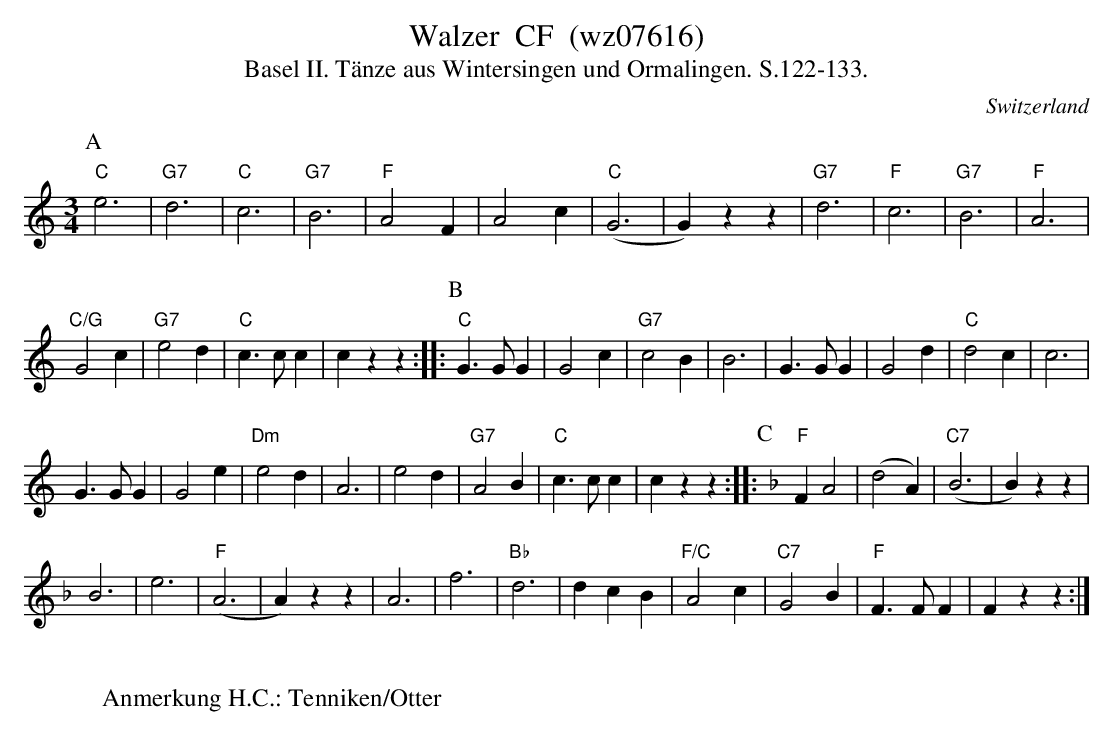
X:1
T:Walzer  CF  (wz07616)
T: Basel II. Tänze aus Wintersingen und Ormalingen. S.122-133.
M:3/4
L:1/4
O:Switzerland
K:C major
[P:A] "C"e3 | "G7"d3 | "C"c3 | "G7"B3 | "F"A2F | A2c | ("C"G3 | G)zz | "G7"d3 | "F"c3 | "G7"B3 | "F"A3 |
"C/G"G2c | "G7"e2d | "C"c>cc | czz  :: [P:B] "C"G>GG | G2c | "G7"c2B | B3 | G>GG | G2d | "C"d2c | c3 |
G>GG | G2e | "Dm"e2d | A3 | e2d | "G7"A2B | "C"c>cc | czz :: [P:C] [K:F] "F"FA2 | (d2A) | ("C7"B3 | B)zz |
B3 | e3 | ("F"A3 | A)zz | A3 | f3 | "Bb"d3 | dcB | "F/C"A2c | "C7"G2B |  "F"F>FF | Fzz :|
W:
W:Anmerkung H.C.: Tenniken/Otter
